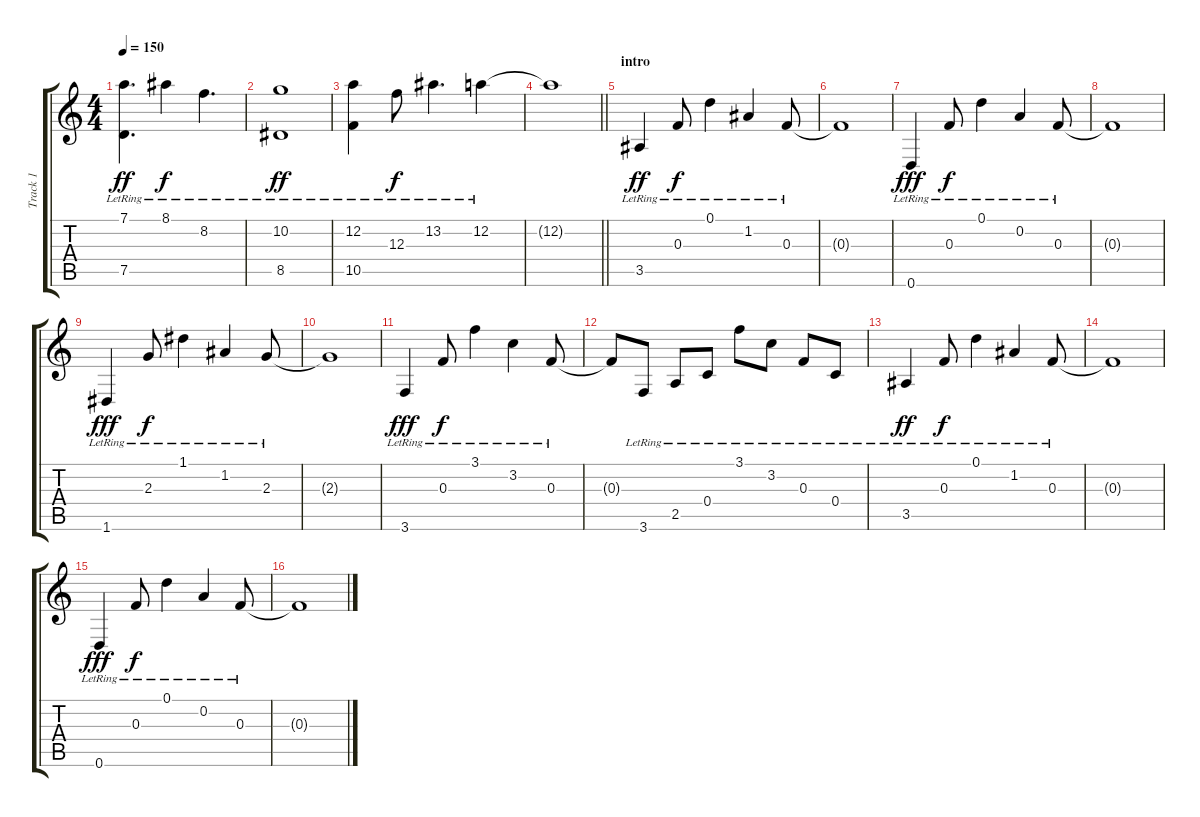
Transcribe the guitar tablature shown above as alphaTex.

\track ("Track 1" "Track 1") {instrument acousticguitarnylon}
\staff {score tabs}
\tuning (D4 A3 F3 C3 G2 D2) {hide}
\ts (4 4)
\tempo 150
\clef g2
\ks c
(7.1{lr} 7.5{lr}).4{d dy ff} 8.1{lr}.4{dy f} 8.2{lr}.4{d} |
(10.2{lr} 8.5{lr}).1{dy ff} |
(12.2{lr} 10.5{lr}).4 12.3{lr}.8{dy f} 13.2{lr}.4{d} 12.2{lr}.4 |
\barLineRight lightlight
12.2{t}.1 |
\section ("" "intro")
3.5{lr}.4{dy ff} 0.3{lr}.8{dy f} 0.1{lr}.4 1.2{lr}.4 0.3{lr}.8 |
0.3{t}.1 |
0.6{lr}.4{dy fff} 0.3{lr}.8{dy f} 0.1{lr}.4 0.2{lr}.4 0.3{lr}.8 |
0.3{t}.1 |
1.6{lr}.4{dy fff} 2.3{lr}.8{dy f} 1.1{lr}.4 1.2{lr}.4 2.3{lr}.8 |
2.3{t}.1 |
3.6{lr}.4{dy fff} 0.3{lr}.8{dy f} 3.1{lr}.4 3.2{lr}.4 0.3{lr}.8 |
0.3{t}.8 3.6{lr}.8 2.5{lr}.8 0.4{lr}.8 3.1{lr}.8 3.2{lr}.8 0.3{lr}.8 0.4{lr}.8 |
3.5{lr}.4{dy ff} 0.3{lr}.8{dy f} 0.1{lr}.4 1.2{lr}.4 0.3{lr}.8 |
0.3{t}.1 |
0.6{lr}.4{dy fff} 0.3{lr}.8{dy f} 0.1{lr}.4 0.2{lr}.4 0.3{lr}.8 |
0.3{t}.1
